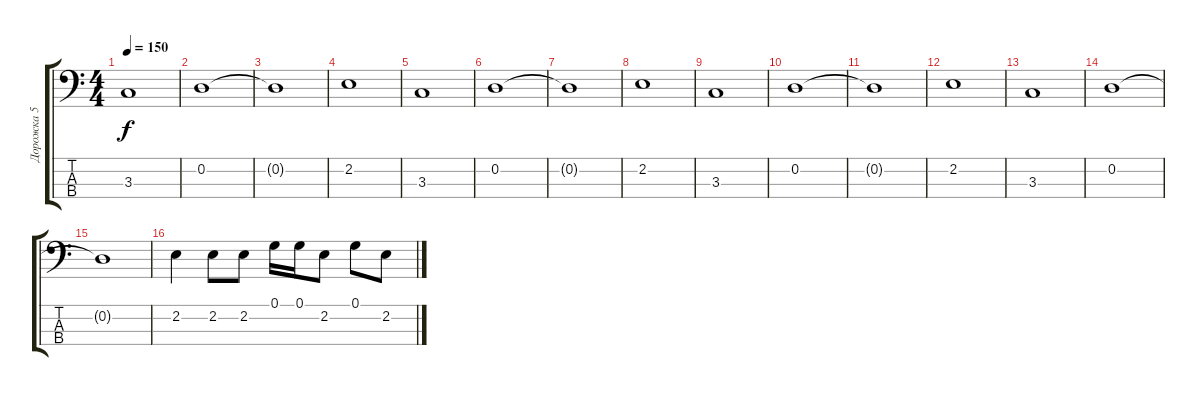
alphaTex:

\track ("Дорожка 5" "Дорожка 5") {instrument electricbassfinger}
\staff {score tabs}
\tuning (G2 D2 A1 E1) {hide}
\ts (4 4)
\tempo 150
\clef f4
\ks c
3.3.1{dy f} |
0.2.1 |
0.2{t}.1 |
2.2.1 |
3.3.1 |
0.2.1 |
0.2{t}.1 |
2.2.1 |
3.3.1 |
0.2.1 |
0.2{t}.1 |
2.2.1 |
3.3.1 |
0.2.1 |
0.2{t}.1 |
2.2.4 2.2.8 2.2.8 0.1.16 0.1.16 2.2.8 0.1.8 2.2.8
